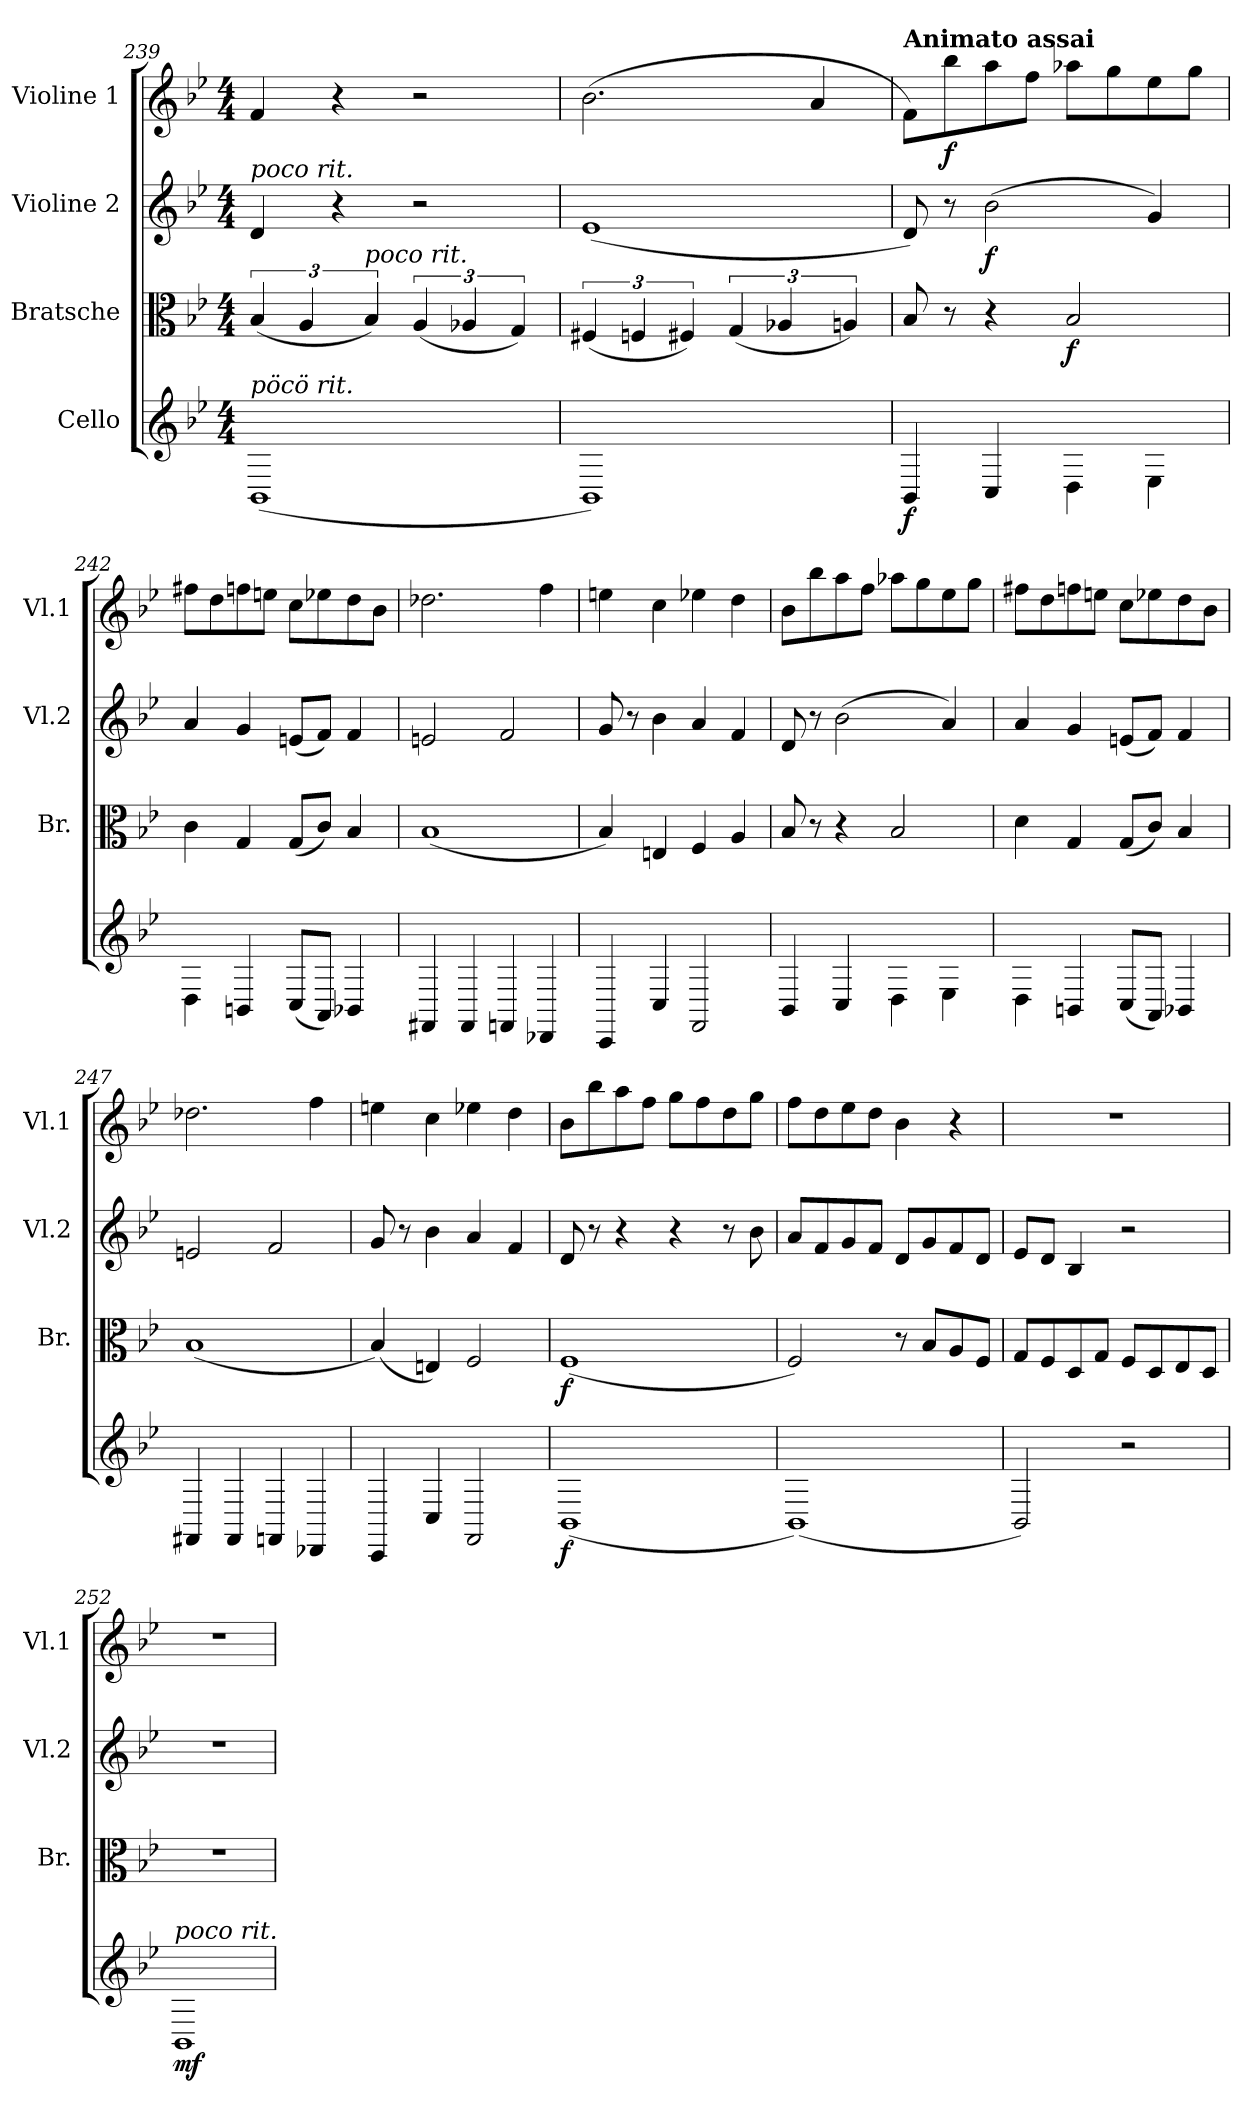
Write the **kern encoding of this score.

**kern	**dynam	**kern	**dynam	**kern	**dynam	**kern	**dynam
*part4	*part4	*part3	*part3	*part2	*part2	*part1	*part1
*staff4	*staff4	*staff3	*staff3	*staff2	*staff2	*staff1	*staff1
*I"Cello	*	*I"Bratsche	*	*I"Violine 2	*	*I"Violine 1	*
*	*	*I'Br.	*	*I'Vl.2	*	*I'Vl.1	*
*clefG2	*	*clefC3	*	*clefG2	*	*clefG2	*
*k[b-e-]	*	*k[b-e-]	*	*k[b-e-]	*	*k[b-e-]	*
*M4/4	*	*M4/4	*	*M4/4	*	*M4/4	*
=239	=239	=239	=239	=239	=239	=239	=239
!	!	!	!	!LO:TX:a:i:t=poco rit.	!	!	!
!LO:TX:a:i:t=pöcö rit.	!	!	!	!	!	!	!
(1BB-	.	(6B-/	.	4d/	.	4f/	.
.	.	6A/	.	.	.	.	.
.	.	.	.	4r	.	4r	.
!	!	!LO:TX:a:i:t=poco rit.	!	!	!	!	!
.	.	6B-/)	.	.	.	.	.
.	.	(6A/	.	2r	.	2r	.
.	.	6A-X/	.	.	.	.	.
.	.	6G/)	.	.	.	.	.
=240	=240	=240	=240	=240	=240	=240	=240
1BB-)	.	(6F#X/	.	(1e-	.	(2.b-\	.
.	.	6Fn/	.	.	.	.	.
.	.	6F#X/)	.	.	.	.	.
.	.	(6G/	.	.	.	.	.
.	.	6A-X/	.	.	.	.	.
.	.	.	.	.	.	4a/	.
.	.	6An/)	.	.	.	.	.
!!LO:LB:g=z
=241	=241	=241	=241	=241	=241	=241	=241
!	!	!	!	!	!	!LO:TX:a:B:t=Animato assai	!
!	!LO:DY:b	!	!	!	!	!	!
4BB-/	f	8B-/	.	8d/)	.	8f\L)	.
!	!	!	!	!	!	!	!LO:DY:b
.	.	8r	.	8r	.	8bb-\	f
!	!	!	!	!	!LO:DY:b	!	!
4C/	.	4r	.	(2b-\	f	8aa\	.
.	.	.	.	.	.	8ff\J	.
!	!	!	!LO:DY:b	!	!	!	!
4D\	.	2B-/	f	.	.	8aa-X\L	.
.	.	.	.	.	.	8gg\	.
4E-\	.	.	.	4g/)	.	8ee-\	.
.	.	.	.	.	.	8gg\J	.
=242	=242	=242	=242	=242	=242	=242	=242
4D\	.	4c\	.	4a/	.	8ff#X\L	.
.	.	.	.	.	.	8dd\	.
4BBn/	.	4G/	.	4g/	.	8ffn\	.
.	.	.	.	.	.	8een\J	.
(8C/L	.	(8G/L	.	(8en/L	.	8cc\L	.
8AA/J)	.	8c/J)	.	8f/J)	.	8ee-X\	.
4BB-X/	.	4B-/	.	4f/	.	8dd\	.
.	.	.	.	.	.	8b-\J	.
!!LO:LB:g=z
=243	=243	=243	=243	=243	=243	=243	=243
4FF#X/	.	(1B-	.	2en/	.	2.dd-X\	.
4FF#/	.	.	.	.	.	.	.
4FFn/	.	.	.	2f/	.	.	.
4DD-X/	.	.	.	.	.	4ff\	.
=244	=244	=244	=244	=244	=244	=244	=244
4CC/	.	4B-/)	.	8g/	.	4een\	.
.	.	.	.	8r	.	.	.
4C/	.	4En/	.	4b-\	.	4cc\	.
2FF/	.	4F/	.	4a/	.	4ee-X\	.
.	.	4A/	.	4f/	.	4dd\	.
=245	=245	=245	=245	=245	=245	=245	=245
4BB-/	.	8B-/	.	8d/	.	8b-\L	.
.	.	8r	.	8r	.	8bb-\	.
4C/	.	4r	.	(2b-\	.	8aa\	.
.	.	.	.	.	.	8ff\J	.
4D\	.	2B-/	.	.	.	8aa-X\L	.
.	.	.	.	.	.	8gg\	.
4E-\	.	.	.	4a/)	.	8ee-\	.
.	.	.	.	.	.	8gg\J	.
=246	=246	=246	=246	=246	=246	=246	=246
4D\	.	4d\	.	4a/	.	8ff#X\L	.
.	.	.	.	.	.	8dd\	.
4BBn/	.	4G/	.	4g/	.	8ffn\	.
.	.	.	.	.	.	8een\J	.
(8C/L	.	(8G/L	.	(8en/L	.	8cc\L	.
8AA/J)	.	8c/J)	.	8f/J)	.	8ee-X\	.
4BB-X/	.	4B-/	.	4f/	.	8dd\	.
.	.	.	.	.	.	8b-\J	.
!!LO:PB:g=z
=247	=247	=247	=247	=247	=247	=247	=247
4FF#X/	.	(1B-	.	2en/	.	2.dd-X\	.
4FF#/	.	.	.	.	.	.	.
4FFn/	.	.	.	2f/	.	.	.
4DD-X/	.	.	.	.	.	4ff\	.
=248	=248	=248	=248	=248	=248	=248	=248
4CC/	.	(4B-/)	.	8g/	.	4een\	.
.	.	.	.	8r	.	.	.
4C/	.	4En/)	.	4b-\	.	4cc\	.
2FF/	.	2F/	.	4a/	.	4ee-X\	.
.	.	.	.	4f/	.	4dd\	.
!!LO:LB:g=z
=249	=249	=249	=249	=249	=249	=249	=249
!	!LO:DY:b	!	!LO:DY:b	!	!	!	!
(1BB-	f	(1F	f	8d/	.	8b-\L	.
.	.	.	.	8r	.	8bb-\	.
.	.	.	.	4r	.	8aa\	.
.	.	.	.	.	.	8ff\J	.
.	.	.	.	4r	.	8gg\L	.
.	.	.	.	.	.	8ff\	.
.	.	.	.	8r	.	8dd\	.
.	.	.	.	8b-\	.	8gg\J	.
=250	=250	=250	=250	=250	=250	=250	=250
(1BB-)	.	2F/)	.	8a/L	.	8ff\L	.
.	.	.	.	8f/	.	8dd\	.
.	.	.	.	8g/	.	8ee-\	.
.	.	.	.	8f/J	.	8dd\J	.
.	.	8r	.	8d/L	.	4b-\	.
.	.	8B-/L	.	8g/	.	.	.
.	.	8A/	.	8f/	.	4r	.
.	.	8F/J	.	8d/J	.	.	.
=251	=251	=251	=251	=251	=251	=251	=251
2BB-/)	.	8G/L	.	8e-/L	.	1r	.
.	.	8F/	.	8d/J	.	.	.
.	.	8D/	.	4B-/	.	.	.
.	.	8G/J	.	.	.	.	.
2r	.	8F/L	.	2r	.	.	.
.	.	8D/	.	.	.	.	.
.	.	8E-/	.	.	.	.	.
.	.	8D/J	.	.	.	.	.
=252	=252	=252	=252	=252	=252	=252	=252
!LO:TX:a:i:t=poco rit.	!	!	!	!	!	!	!
!	!LO:DY:b	!	!	!	!	!	!
1BB-	mf	1r	.	1r	.	1r	.
=	=	=	=	=	=	=	=
*-	*-	*-	*-	*-	*-	*-	*-
